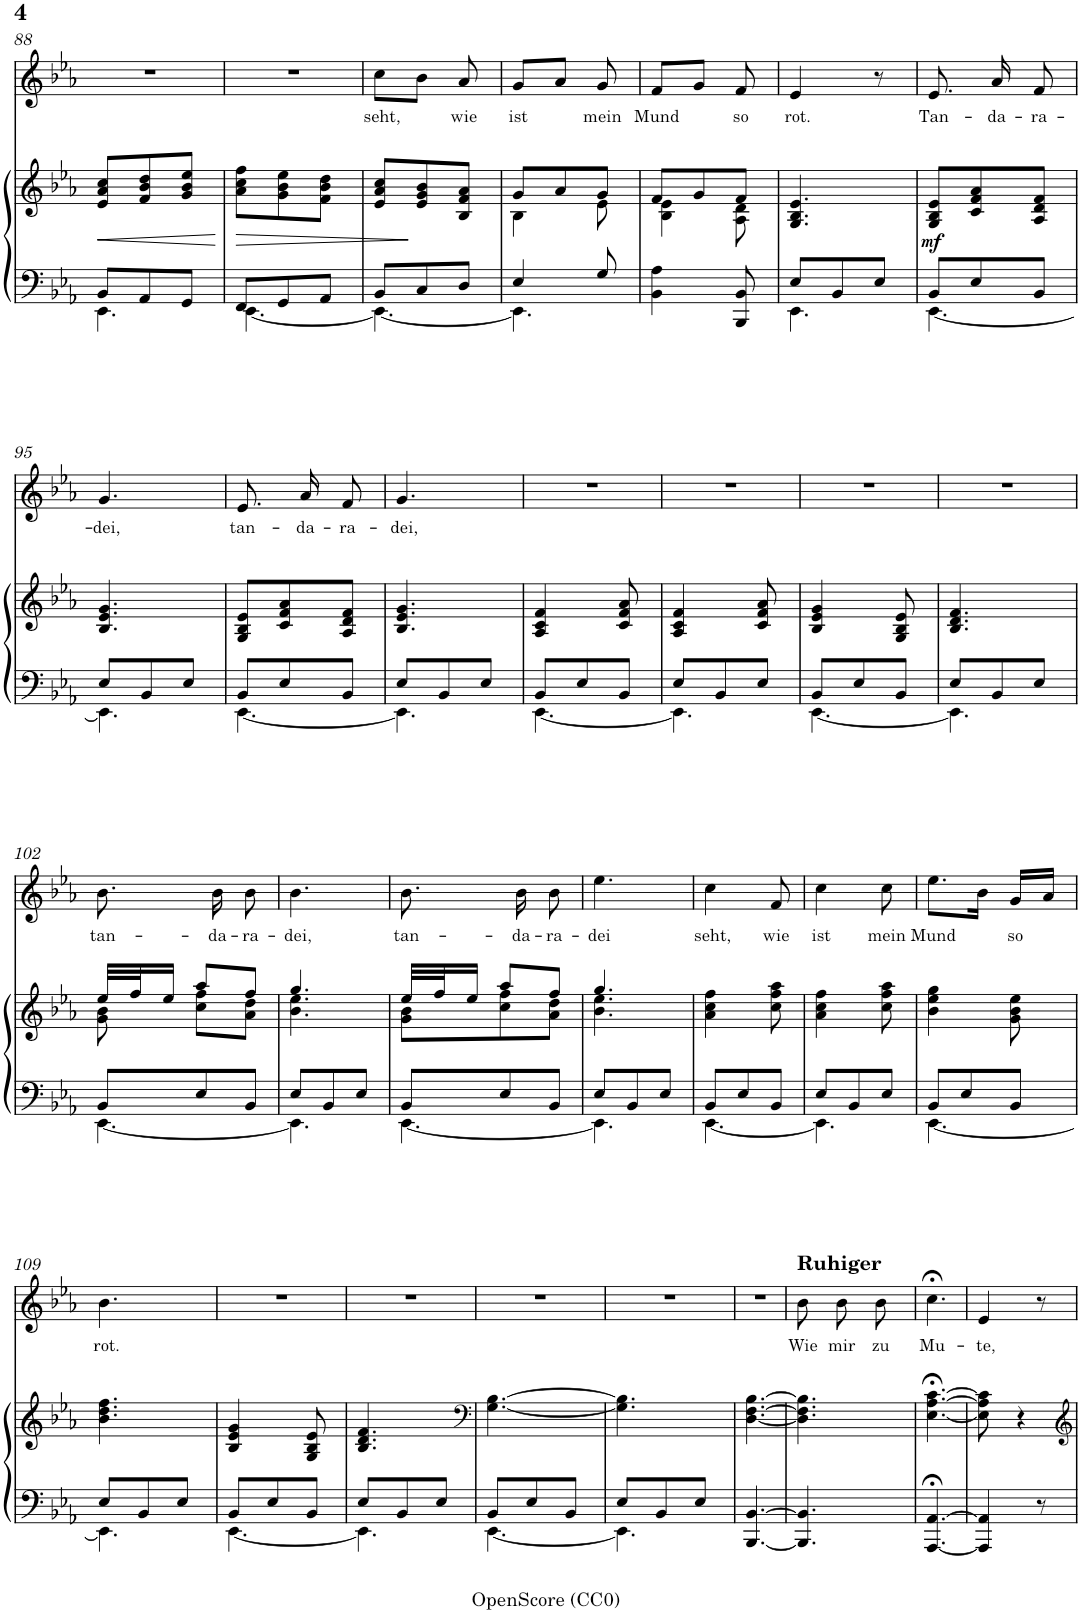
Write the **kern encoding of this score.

**kern	**kern	**dynam	**kern	**text
*part2	*part2	*part2	*part1	*part1
*staff3	*staff2	*staff2/3	*staff1	*staff1
*I"Piano	*	*	*I"Singstimme Voice	*
*I'Pno	*	*	*	*
!!LO:PB:g=z
*clefF4	*clefG2	*	*clefG2	*
*k[b-e-a-]	*k[b-e-a-]	*	*k[b-e-a-]	*
*M3/8	*M3/8	*	*M3/8	*
=88	=88	=88	=88	=88
*^	*	*	*	*
!	!	!	!LO:HP:b	!	!
8BB-/L	4.EE-\	8e-/ 8a-/ 8cc/L	<	4.r	.
8AA-/	.	8f/ 8b-/ 8dd/	.	.	.
8GG/J	.	8g/ 8b-/ 8ee-/J	.	.	.
*v	*v	*	*	*	*
.	.	[	.	.
=89	=89	=89	=89	=89
*^	*	*	*	*
!	!	!	!LO:HP:b	!	!
8FF/L	[4.EE-\	8a-\ 8cc\ 8ff\L	>	4.r	.
8GG/	.	8g\ 8b-\ 8ee-\	.	.	.
8AA-/J	.	8f\ 8b-\ 8dd\J	.	.	.
=90	=90	=90	=90	=90	=90
!	!	!	!	!	!LO:LY:b
8BB-/L	4.EE-\_	8e-/ 8a-/ 8cc/L	.	8cc\L	seht,
8C/	.	8e-/ 8g/ 8b-/	]	8b-\J	.
!	!	!	!	!	!LO:LY:b
8D/J	.	8B-/ 8f/ 8a-/J	.	8a-/	wie
=91	=91	=91	=91	=91	=91
*	*	*^	*	*	*
!	!	!	!	!	!	!LO:LY:b
4E-/	4.EE-\]	8g/L	4B-\	.	8g/L	ist
.	.	8a-/	.	.	8a-/J	.
!	!	!	!	!	!	!LO:LY:b
8G/	.	8g/J	8e-\	.	8g/	mein
*v	*v	*	*	*	*	*
=92	=92	=92	=92	=92	=92
!	!	!	!	!	!LO:LY:b
4BB-\ 4A-\	8f/L	4B-\ 4e-\	.	8f/L	Mund
.	8g/	.	.	8g/J	.
!	!	!	!	!	!LO:LY:b
8BBB-/ 8BB-/	8f/J	8A-\ 8d\	.	8f/	so
=93	=93	=93	=93	=93	=93
*^	*	*	*	*	*
!	!	!	!	!	!	!LO:LY:b
*	*	*v	*v	*	*	*
8E-/L	4.EE-\	4.G/ 4.B-/ 4.e-/	.	4e-/	rot.
8BB-/	.	.	.	.	.
8E-/J	.	.	.	8r	.
=94	=94	=94	=94	=94	=94
!	!	!	!LO:DY:b	!	!LO:LY:b
8BB-/L	[4.EE-\	8G/ 8B-/ 8e-/L	mf	8.e-/	Tan-
8E-/	.	8c/ 8f/ 8a-/	.	.	.
!	!	!	!	!	!LO:LY:b
.	.	.	.	16a-/	-da-
!	!	!	!	!	!LO:LY:b
8BB-/J	.	8A-/ 8d/ 8f/J	.	8f/	-ra-
!!LO:LB:g=z
=95	=95	=95	=95	=95	=95
!	!	!	!	!	!LO:LY:b
8E-/L	4.EE-\]	4.B-/ 4.e-/ 4.g/	.	4.g/	-dei,
8BB-/	.	.	.	.	.
8E-/J	.	.	.	.	.
=96	=96	=96	=96	=96	=96
!	!	!	!	!	!LO:LY:b
8BB-/L	[4.EE-\	8G/ 8B-/ 8e-/L	.	8.e-/	tan-
8E-/	.	8c/ 8f/ 8a-/	.	.	.
!	!	!	!	!	!LO:LY:b
.	.	.	.	16a-/	-da-
!	!	!	!	!	!LO:LY:b
8BB-/J	.	8A-/ 8d/ 8f/J	.	8f/	-ra-
=97	=97	=97	=97	=97	=97
!	!	!	!	!	!LO:LY:b
8E-/L	4.EE-\]	4.B-/ 4.e-/ 4.g/	.	4.g/	-dei,
8BB-/	.	.	.	.	.
8E-/J	.	.	.	.	.
=98	=98	=98	=98	=98	=98
8BB-/L	[4.EE-\	4A-/ 4c/ 4f/	.	4.r	.
8E-/	.	.	.	.	.
8BB-/J	.	8c/ 8f/ 8a-/	.	.	.
=99	=99	=99	=99	=99	=99
8E-/L	4.EE-\]	4A-/ 4c/ 4f/	.	4.r	.
8BB-/	.	.	.	.	.
8E-/J	.	8c/ 8f/ 8a-/	.	.	.
=100	=100	=100	=100	=100	=100
8BB-/L	[4.EE-\	4B-/ 4e-/ 4g/	.	4.r	.
8E-/	.	.	.	.	.
8BB-/J	.	8G/ 8B-/ 8e-/	.	.	.
=101	=101	=101	=101	=101	=101
8E-/L	4.EE-\]	4.B-/ 4.d/ 4.f/	.	4.r	.
8BB-/	.	.	.	.	.
8E-/J	.	.	.	.	.
!!LO:LB:g=z
=102	=102	=102	=102	=102	=102
*	*	*^	*	*	*
!	!	!	!	!	!	!LO:LY:b
8BB-/L	[4.EE-\	32ee-/LLL	8g\ 8b-\	.	8.b-\	tan-
.	.	32ff/J	.	.	.	.
.	.	16ee-/JJ	.	.	.	.
8E-/	.	8aa-/L	8cc\ 8ff\L	.	.	.
!	!	!	!	!	!	!LO:LY:b
.	.	.	.	.	16b-\	-da-
!	!	!	!	!	!	!LO:LY:b
8BB-/J	.	8ff/J	8a-\ 8dd\J	.	8b-\	-ra-
=103	=103	=103	=103	=103	=103	=103
!	!	!	!	!	!	!LO:LY:b
8E-/L	4.EE-\]	4.gg/	4.b-\ 4.ee-\	.	4.b-\	-dei,
8BB-/	.	.	.	.	.	.
8E-/J	.	.	.	.	.	.
=104	=104	=104	=104	=104	=104	=104
!	!	!	!	!	!	!LO:LY:b
8BB-/L	[4.EE-\	32ee-/LLL	8g\ 8b-\L	.	8.b-\	tan-
.	.	32ff/J	.	.	.	.
.	.	16ee-/JJ	.	.	.	.
8E-/	.	8aa-/L	8cc\ 8ff\	.	.	.
!	!	!	!	!	!	!LO:LY:b
.	.	.	.	.	16b-\	-da-
!	!	!	!	!	!	!LO:LY:b
8BB-/J	.	8ff/J	8a-\ 8dd\J	.	8b-\	-ra-
=105	=105	=105	=105	=105	=105	=105
!	!	!	!	!	!	!LO:LY:b
8E-/L	4.EE-\]	4.gg/	4.b-\ 4.ee-\	.	4.ee-\	-dei
8BB-/	.	.	.	.	.	.
8E-/J	.	.	.	.	.	.
*	*	*v	*v	*	*	*
=106	=106	=106	=106	=106	=106
!	!	!	!	!	!LO:LY:b
8BB-/L	[4.EE-\	4a-\ 4cc\ 4ff\	.	4cc\	seht,
8E-/	.	.	.	.	.
!	!	!	!	!	!LO:LY:b
8BB-/J	.	8cc\ 8ff\ 8aa-\	.	8f/	wie
=107	=107	=107	=107	=107	=107
!	!	!	!	!	!LO:LY:b
8E-/L	4.EE-\]	4a-\ 4cc\ 4ff\	.	4cc\	ist
8BB-/	.	.	.	.	.
!	!	!	!	!	!LO:LY:b
8E-/J	.	8cc\ 8ff\ 8aa-\	.	8cc\	mein
=108	=108	=108	=108	=108	=108
!	!	!	!	!	!LO:LY:b
8BB-/L	[4.EE-\	4b-\ 4ee-\ 4gg\	.	8.ee-\L	Mund
8E-/	.	.	.	.	.
.	.	.	.	16b-\Jk	.
!	!	!	!	!	!LO:LY:b
8BB-/J	.	8g\ 8b-\ 8ee-\	.	16g/LL	so
.	.	.	.	16a-/JJ	.
!!LO:LB:g=z
=109	=109	=109	=109	=109	=109
!	!	!	!	!	!LO:LY:b
8E-/L	4.EE-\]	4.b-\ 4.dd\ 4.ff\	.	4.b-\	rot.
8BB-/	.	.	.	.	.
8E-/J	.	.	.	.	.
=110	=110	=110	=110	=110	=110
8BB-/L	[4.EE-\	4B-/ 4e-/ 4g/	.	4.r	.
8E-/	.	.	.	.	.
8BB-/J	.	8G/ 8B-/ 8e-/	.	.	.
=111	=111	=111	=111	=111	=111
8E-/L	4.EE-\]	4.B-/ 4.d/ 4.f/	.	4.r	.
8BB-/	.	.	.	.	.
8E-/J	.	.	.	.	.
=112	=112	=112	=112	=112	=112
*	*	*clefF4	*	*	*
8BB-/L	[4.EE-\	[4.G\ [4.B-\	.	4.r	.
8E-/	.	.	.	.	.
8BB-/J	.	.	.	.	.
=113	=113	=113	=113	=113	=113
8E-/L	4.EE-\]	4.G\] 4.B-\]	.	4.r	.
8BB-/	.	.	.	.	.
8E-/J	.	.	.	.	.
*v	*v	*	*	*	*
=114	=114	=114	=114	=114
[4.BBB-/ [4.BB-/	[4.D\ [4.F\ [4.B-\	.	4.r	.
=115	=115	=115	=115	=115
!	!	!	!LO:TX:a:B:t=Ruhiger	!
!	!	!	!	!LO:LY:b
4.BBB-/] 4.BB-/]	4.D\] 4.F\] 4.B-\]	.	8b-\	Wie
!	!	!	!	!LO:LY:b
.	.	.	8b-\	mir
!	!	!	!	!LO:LY:b
.	.	.	8b-\	zu
=116	=116	=116	=116	=116
!	!	!	!	!LO:LY:b
[4.AAA-/;< [4.AA-/;<	[4.E-\;< [4.A-\;< [4.c\;<	.	4.cc;<\	Mu-
=117	=117	=117	=117	=117
!	!	!	!	!LO:LY:b
4AAA-/] 4AA-/]	8E-\] 8A-\] 8c\]	.	4e-/	-te,
.	4r	.	.	.
8r	.	.	8r	.
=	=	=	=	=
*-	*-	*-	*-	*-
